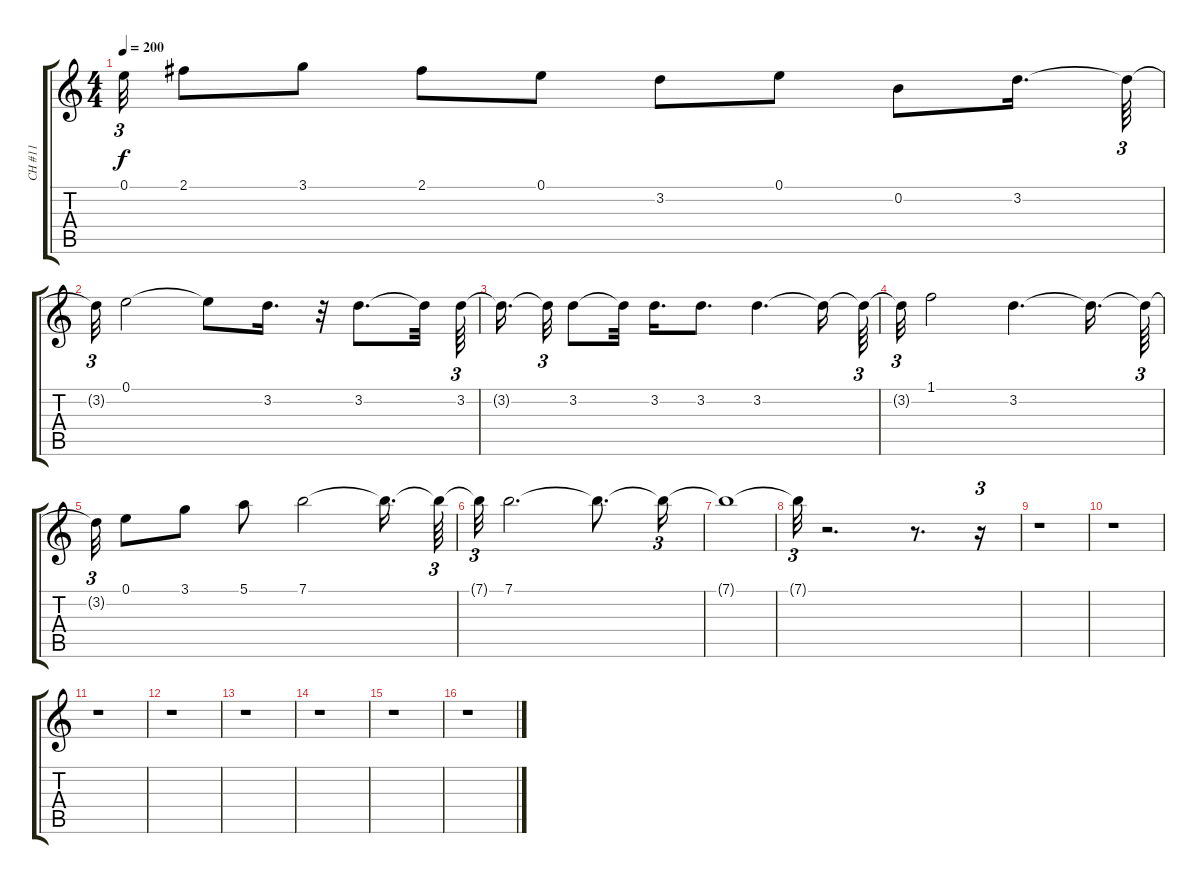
\track ("CH #11" "CH #11") {instrument distortionguitar}
\staff {score tabs}
\tuning (E4 B3 G3 D3 A2 E2) {hide}
\ts (4 4)
\tempo 200
\clef g2
\ks c
0.1{t}.32{tu (3 2) dy f} 2.1.8 3.1.8 2.1.8 0.1.8 3.2.8 0.1.8 0.2.8 3.2.16{d} 3.2{t}.64{tu (3 2)} |
3.2{t}.32{tu (3 2)} 0.1.2 0.1{t}.8 3.2.16{d} r.32 3.2.8{d} 3.2{t}.32 3.2.64{tu (3 2)} |
3.2{t}.16{d beam splitsecondary} 3.2{t}.32{tu (3 2)} 3.2.8 3.2{t}.32 3.2.16{d} 3.2.8{d} 3.2.4{d} 3.2{t}.16 3.2{t}.64{tu (3 2)} |
3.2{t}.32{tu (3 2)} 1.1.2 3.2.4{d} 3.2{t}.16{d} 3.2{t}.64{tu (3 2)} |
3.2{t}.32{tu (3 2)} 0.1.8 3.1.8 5.1.8 7.1.2 7.1{t}.16{d} 7.1{t}.64{tu (3 2)} |
7.1{t}.32{tu (3 2)} 7.1.2{d} 7.1{t}.8{d} 7.1{t}.16{tu (3 2)} |
7.1{t}.1 |
7.1{t}.32{tu (3 2)} r.2{d} r.8{d} r.16{tu (3 2)} |
r.1 |
r.1 |
r.1 |
r.1 |
r.1 |
r.1 |
r.1 |
r.1
